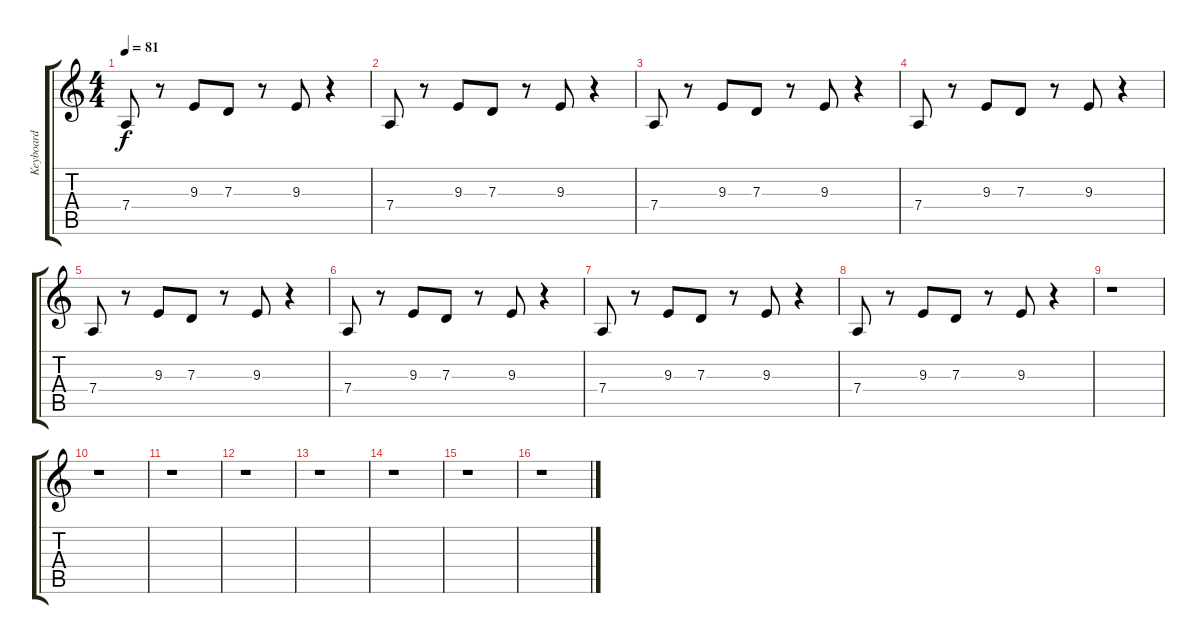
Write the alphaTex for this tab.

\track ("Keyboard" "Keyboard") {instrument tremolostrings}
\staff {score tabs}
\tuning (E4 B3 G3 D3 A2 E2) {hide}
\ts (4 4)
\tempo 81
\clef g2
\ks c
7.4.8{dy f} r.8 9.3.8 7.3.8 r.8 9.3.8 r.4 |
7.4.8 r.8 9.3.8 7.3.8 r.8 9.3.8 r.4 |
7.4.8 r.8 9.3.8 7.3.8 r.8 9.3.8 r.4 |
7.4.8 r.8 9.3.8 7.3.8 r.8 9.3.8 r.4 |
7.4.8 r.8 9.3.8 7.3.8 r.8 9.3.8 r.4 |
7.4.8 r.8 9.3.8 7.3.8 r.8 9.3.8 r.4 |
7.4.8 r.8 9.3.8 7.3.8 r.8 9.3.8 r.4 |
7.4.8 r.8 9.3.8 7.3.8 r.8 9.3.8 r.4 |
r.1 |
r.1 |
r.1 |
r.1 |
r.1 |
r.1 |
r.1 |
r.1
